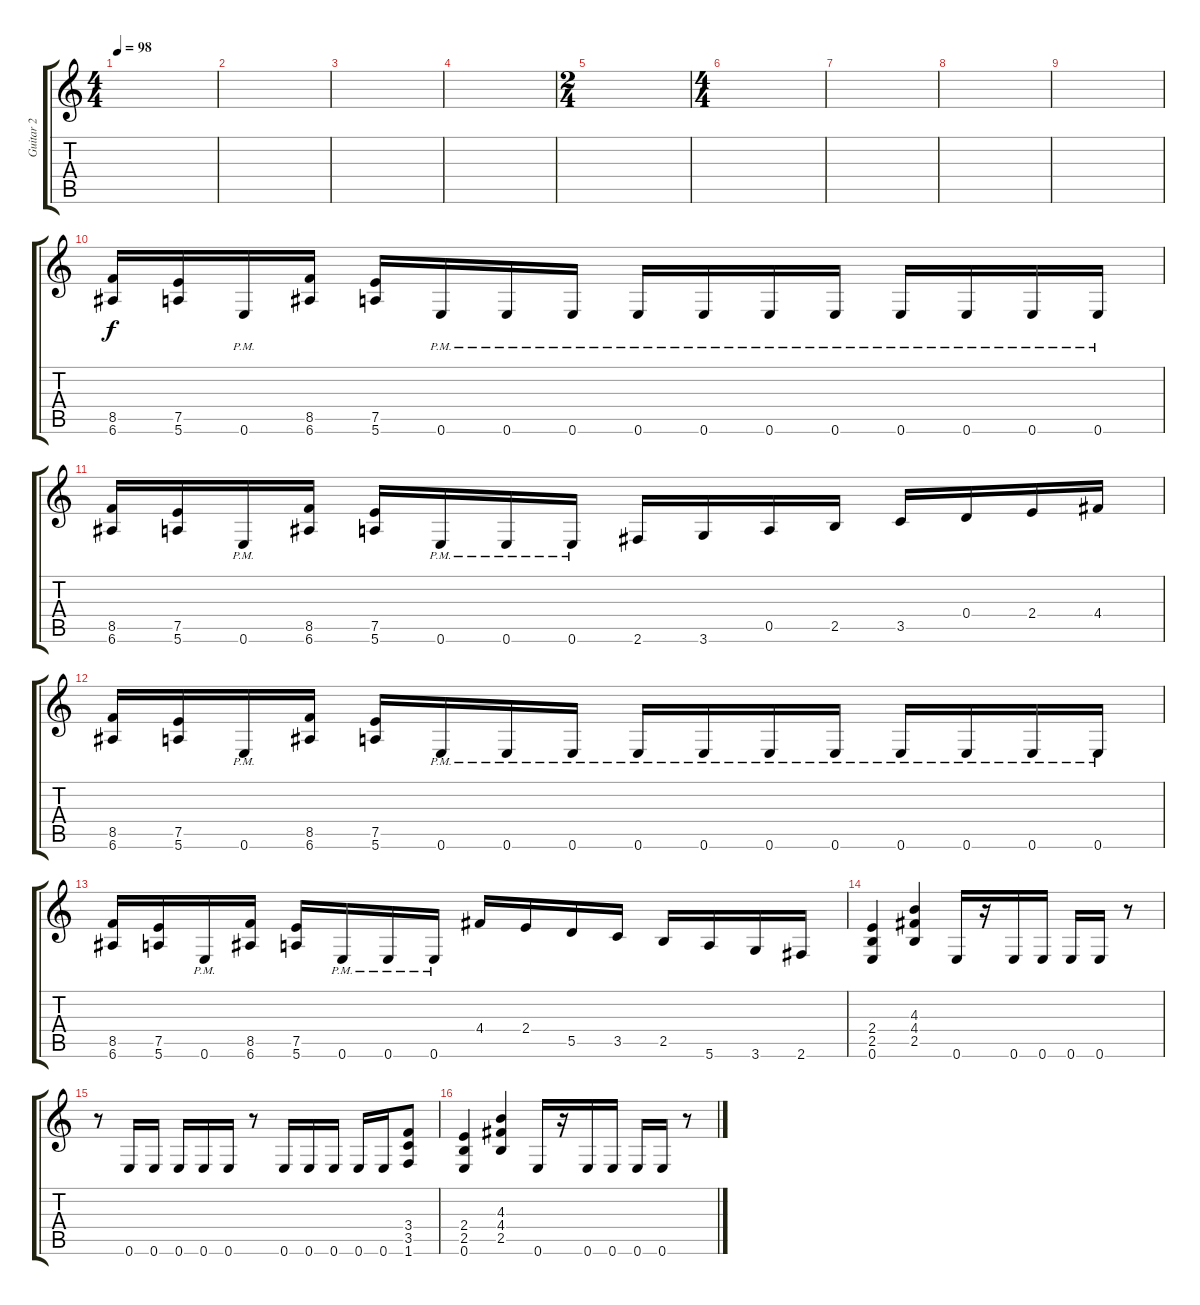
\track ("Guitar 2" "Guitar 2") {instrument distortionguitar}
\staff {score tabs}
\tuning (E4 B3 G3 D3 A2 E2) {hide}
\ts (4 4)
\tempo 98
\clef g2
\ks c
|
|
|
|
\ts (2 4)
|
\ts (4 4)
|
|
|
|
(8.5 6.6).16 (7.5 5.6).16 0.6{pm}.16 (8.5 6.6).16 (7.5 5.6).16 0.6{pm}.16 0.6{pm}.16 0.6{pm}.16 0.6{pm}.16 0.6{pm}.16 0.6{pm}.16 0.6{pm}.16 0.6{pm}.16 0.6{pm}.16 0.6{pm}.16 0.6{pm}.16 |
(8.5 6.6).16 (7.5 5.6).16 0.6{pm}.16 (8.5 6.6).16 (7.5 5.6).16 0.6{pm}.16 0.6{pm}.16 0.6{pm}.16 2.6.16 3.6.16 0.5.16 2.5.16 3.5.16 0.4.16 2.4.16 4.4.16 |
(8.5 6.6).16 (7.5 5.6).16 0.6{pm}.16 (8.5 6.6).16 (7.5 5.6).16 0.6{pm}.16 0.6{pm}.16 0.6{pm}.16 0.6{pm}.16 0.6{pm}.16 0.6{pm}.16 0.6{pm}.16 0.6{pm}.16 0.6{pm}.16 0.6{pm}.16 0.6{pm}.16 |
(8.5 6.6).16 (7.5 5.6).16 0.6{pm}.16 (8.5 6.6).16 (7.5 5.6).16 0.6{pm}.16 0.6{pm}.16 0.6{pm}.16 4.4.16 2.4.16 5.5.16 3.5.16 2.5.16 5.6.16 3.6.16 2.6.16 |
(2.4 2.5 0.6).4 (4.3 4.4 2.5).4 0.6.16 r.16 0.6.16 0.6.16 0.6.16 0.6.16 r.8 |
r.8 0.6.16 0.6.16 0.6.16 0.6.16 0.6.16 r.8 0.6.16 0.6.16 0.6.16 0.6.16 0.6.16 (3.4 3.5 1.6).8 |
(2.4 2.5 0.6).4 (4.3 4.4 2.5).4 0.6.16 r.16 0.6.16 0.6.16 0.6.16 0.6.16 r.8
